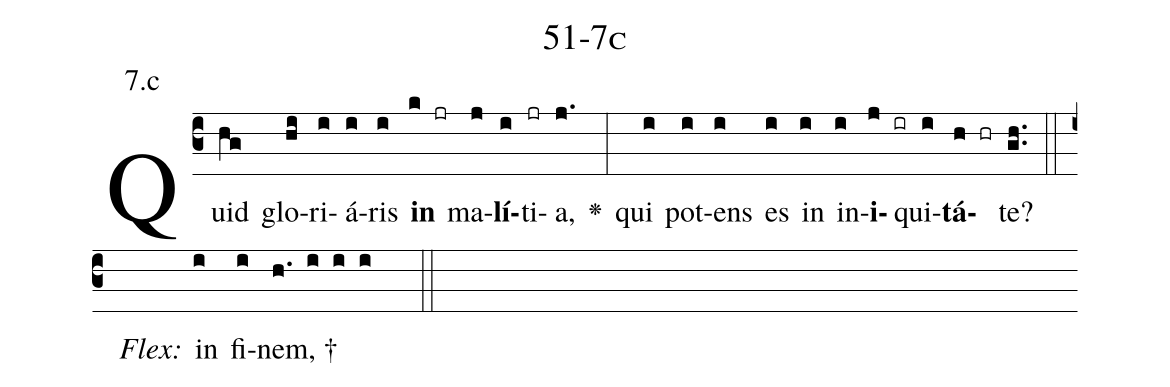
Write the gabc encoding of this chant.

name: 51-7c;
annotation: 7.c;
%%
(c3)Quid(hg) glo(hi)ri(i)á(i)ris(i) <b>in</b>(k jr) ma(j)<b>lí</b>(i)ti(jr)a,(j.) <v>\greheightstar</v>(:) qui(i) pot(i)ens(i) es(i) in(i) in(i)<b>i</b>(j ir)qui(i)<b>tá</b>(h hr)te?(gh..) (::)
<i>Flex:</i>()  in(i) fi(i)nem, †(h. i i i  ::)

%E(i) u(i) o(j) u(i) a(h) e.(gh..) (::)
